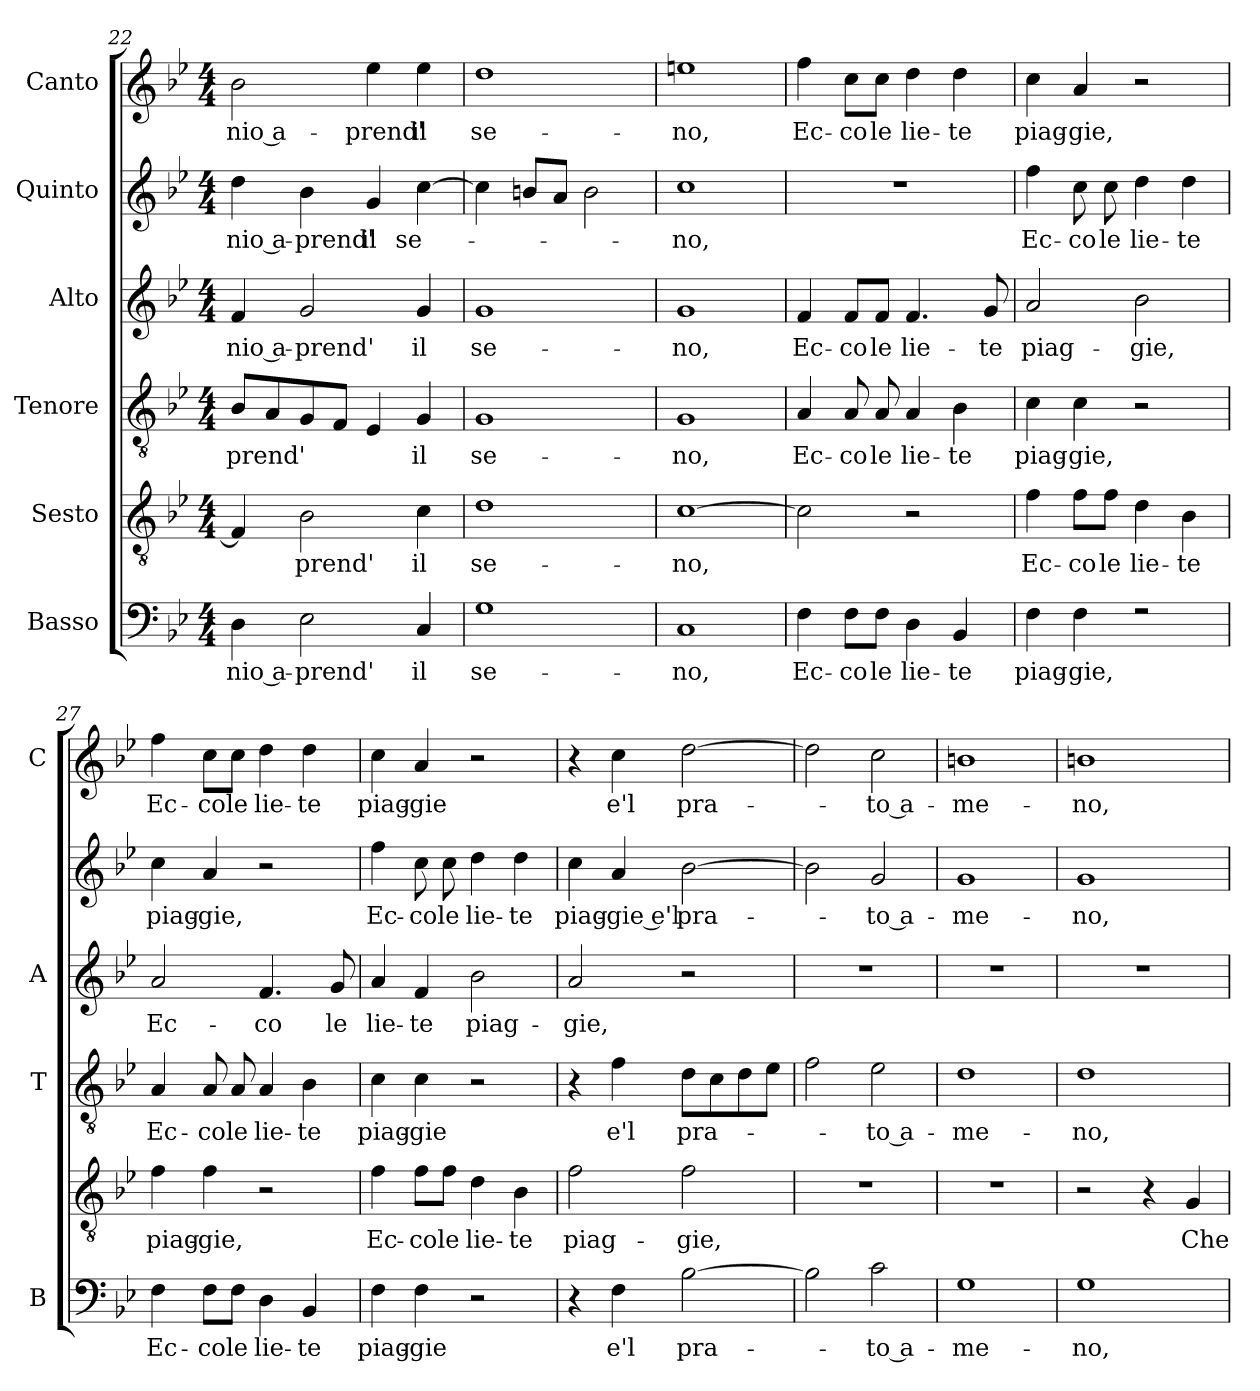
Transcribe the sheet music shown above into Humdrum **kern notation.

**kern	**text	**kern	**text	**kern	**text	**kern	**text	**kern	**text	**kern	**text
*part6	*part6	*part5	*part5	*part4	*part4	*part3	*part3	*part2	*part2	*part1	*part1
*staff6	*staff6	*staff5	*staff5	*staff4	*staff4	*staff3	*staff3	*staff2	*staff2	*staff1	*staff1
*I"Basso	*	*I"Sesto	*	*I"Tenore	*	*I"Alto	*	*I"Quinto	*	*I"Canto	*
*I'B	*	*	*	*I'T	*	*I'A	*	*	*	*I'C	*
*clefF4	*	*clefGv2	*	*clefGv2	*	*clefG2	*	*clefG2	*	*clefG2	*
*k[b-e-]	*	*k[b-e-]	*	*k[b-e-]	*	*k[b-e-]	*	*k[b-e-]	*	*k[b-e-]	*
*B-:	*	*B-:	*	*B-:	*	*B-:	*	*B-:	*	*B-:	*
*M4/4	*	*M4/4	*	*M4/4	*	*M4/4	*	*M4/4	*	*M4/4	*
=22	=22	=22	=22	=22	=22	=22	=22	=22	=22	=22	=22
!	!LO:LY:b	!	!	!	!LO:LY:b	!	!LO:LY:b	!	!LO:LY:b	!	!LO:LY:b
4D\	-nio a-	4F/]	.	8B-/L	-prend'	4f/	-nio a-	4dd\	-nio a-	2b-\	-nio a-
.	.	.	.	8A/	.	.	.	.	.	.	.
!	!LO:LY:b	!	!LO:LY:b	!	!	!	!LO:LY:b	!	!LO:LY:b	!	!
2E-\	-prend'	2B-\	-prend'	8G/	.	2g/	-prend'	4b-\	-prend'	.	.
.	.	.	.	8F/J	.	.	.	.	.	.	.
!	!	!	!	!	!	!	!	!	!LO:LY:b	!	!LO:LY:b
.	.	.	.	4E-/	.	.	.	4g/	il	4ee-\	-prend'
!	!LO:LY:b	!	!LO:LY:b	!	!LO:LY:b	!	!LO:LY:b	!	!LO:LY:b	!	!LO:LY:b
4C/	il	4c\	il	4G/	il	4g/	il	[4cc\	se-	4ee-\	il
=23	=23	=23	=23	=23	=23	=23	=23	=23	=23	=23	=23
!	!LO:LY:b	!	!LO:LY:b	!	!LO:LY:b	!	!LO:LY:b	!	!	!	!LO:LY:b
1G	se-	1d	se-	1G	se-	1g	se-	4cc\]	.	1dd	se-
.	.	.	.	.	.	.	.	8bn/L	.	.	.
.	.	.	.	.	.	.	.	8a/J	.	.	.
.	.	.	.	.	.	.	.	2b\	.	.	.
!!LO:LB:g=z
=24	=24	=24	=24	=24	=24	=24	=24	=24	=24	=24	=24
!	!LO:LY:b	!	!LO:LY:b	!	!LO:LY:b	!	!LO:LY:b	!	!LO:LY:b	!	!LO:LY:b
1C	-no,	[1c	-no,	1G	-no,	1g	-no,	1cc	-no,	1een	-no,
=25	=25	=25	=25	=25	=25	=25	=25	=25	=25	=25	=25
!	!LO:LY:b	!	!	!	!LO:LY:b	!	!LO:LY:b	!	!	!	!LO:LY:b
4F\	Ec-	2c\]	.	4A/	Ec-	4f/	Ec-	1r	.	4ff\	Ec-
!	!LO:LY:b	!	!	!	!LO:LY:b	!	!LO:LY:b	!	!	!	!LO:LY:b
8F\L	-co	.	.	8A/	-co	8f/L	-co	.	.	8cc\L	-co
!	!LO:LY:b	!	!	!	!LO:LY:b	!	!LO:LY:b	!	!	!	!LO:LY:b
8F\J	le	.	.	8A/	le	8f/J	le	.	.	8cc\J	le
!	!LO:LY:b	!	!	!	!LO:LY:b	!	!LO:LY:b	!	!	!	!LO:LY:b
4D\	lie-	2r	.	4A/	lie-	4.f/	lie-	.	.	4dd\	lie-
!	!LO:LY:b	!	!	!	!LO:LY:b	!	!	!	!	!	!LO:LY:b
4BB-/	-te	.	.	4B-\	-te	.	.	.	.	4dd\	-te
!	!	!	!	!	!	!	!LO:LY:b	!	!	!	!
.	.	.	.	.	.	8g/	-te	.	.	.	.
=26	=26	=26	=26	=26	=26	=26	=26	=26	=26	=26	=26
!	!LO:LY:b	!	!LO:LY:b	!	!LO:LY:b	!	!LO:LY:b	!	!LO:LY:b	!	!LO:LY:b
4F\	piag-	4f\	Ec-	4c\	piag-	2a/	piag-	4ff\	Ec-	4cc\	piag-
!	!LO:LY:b	!	!LO:LY:b	!	!LO:LY:b	!	!	!	!LO:LY:b	!	!LO:LY:b
4F\	-gie,	8f\L	-co	4c\	-gie,	.	.	8cc\	-co	4a/	-gie,
!	!	!	!LO:LY:b	!	!	!	!	!	!LO:LY:b	!	!
.	.	8f\J	le	.	.	.	.	8cc\	le	.	.
!	!	!	!LO:LY:b	!	!	!	!LO:LY:b	!	!LO:LY:b	!	!
2rF	.	4d\	lie-	2r	.	2b-\	-gie,	4dd\	lie-	2r	.
!	!	!	!LO:LY:b	!	!	!	!	!	!LO:LY:b	!	!
.	.	4B-\	-te	.	.	.	.	4dd\	-te	.	.
=27	=27	=27	=27	=27	=27	=27	=27	=27	=27	=27	=27
!	!LO:LY:b	!	!LO:LY:b	!	!LO:LY:b	!	!LO:LY:b	!	!LO:LY:b	!	!LO:LY:b
4F\	Ec-	4f\	piag-	4A/	Ec-	2a/	Ec-	4cc\	piag-	4ff\	Ec-
!	!LO:LY:b	!	!LO:LY:b	!	!LO:LY:b	!	!	!	!LO:LY:b	!	!LO:LY:b
8F\L	-co	4f\	-gie,	8A/	-co	.	.	4a/	-gie,	8cc\L	-co
!	!LO:LY:b	!	!	!	!LO:LY:b	!	!	!	!	!	!LO:LY:b
8F\J	le	.	.	8A/	le	.	.	.	.	8cc\J	le
!	!LO:LY:b	!	!	!	!LO:LY:b	!	!LO:LY:b	!	!	!	!LO:LY:b
4D\	lie-	2r	.	4A/	lie-	4.f/	-co	2r	.	4dd\	lie-
!	!LO:LY:b	!	!	!	!LO:LY:b	!	!	!	!	!	!LO:LY:b
4BB-/	-te	.	.	4B-\	-te	.	.	.	.	4dd\	-te
!	!	!	!	!	!	!	!LO:LY:b	!	!	!	!
.	.	.	.	.	.	8g/	le	.	.	.	.
=28	=28	=28	=28	=28	=28	=28	=28	=28	=28	=28	=28
!	!LO:LY:b	!	!LO:LY:b	!	!LO:LY:b	!	!LO:LY:b	!	!LO:LY:b	!	!LO:LY:b
4F\	piag-	4f\	Ec-	4c\	piag-	4a/	lie-	4ff\	Ec-	4cc\	piag-
!	!LO:LY:b	!	!LO:LY:b	!	!LO:LY:b	!	!LO:LY:b	!	!LO:LY:b	!	!LO:LY:b
4F\	-gie	8f\L	-co	4c\	-gie	4f/	-te	8cc\	-co	4a/	-gie
!	!	!	!LO:LY:b	!	!	!	!	!	!LO:LY:b	!	!
.	.	8f\J	le	.	.	.	.	8cc\	le	.	.
!	!	!	!LO:LY:b	!	!	!	!LO:LY:b	!	!LO:LY:b	!	!
2r	.	4d\	lie-	2r	.	2b-\	piag-	4dd\	lie-	2r	.
!	!	!	!LO:LY:b	!	!	!	!	!	!LO:LY:b	!	!
.	.	4B-\	-te	.	.	.	.	4dd\	-te	.	.
=29	=29	=29	=29	=29	=29	=29	=29	=29	=29	=29	=29
!	!	!	!LO:LY:b	!	!	!	!LO:LY:b	!	!LO:LY:b	!	!
4r	.	2f\	piag-	4r	.	2a/	-gie,	4cc\	piag-	4r	.
!	!LO:LY:b	!	!	!	!LO:LY:b	!	!	!	!LO:LY:b	!	!LO:LY:b
4F\	e'l	.	.	4f\	e'l	.	.	4a/	-gie e'l	4cc\	e'l
!	!LO:LY:b	!	!LO:LY:b	!	!LO:LY:b	!	!	!	!LO:LY:b	!	!LO:LY:b
[2B-\	pra-	2f\	-gie,	8d\L	pra-	2r	.	[2b-\	pra-	[2dd\	pra-
.	.	.	.	8c\	.	.	.	.	.	.	.
.	.	.	.	8d\	.	.	.	.	.	.	.
.	.	.	.	8e-\J	.	.	.	.	.	.	.
=30	=30	=30	=30	=30	=30	=30	=30	=30	=30	=30	=30
2B-\]	.	1r	.	2f\	.	1r	.	2b-\]	.	2dd\]	.
!	!LO:LY:b	!	!	!	!LO:LY:b	!	!	!	!LO:LY:b	!	!LO:LY:b
2c\	-to a-	.	.	2e-\	-to a-	.	.	2g/	-to a-	2cc\	-to a-
=31	=31	=31	=31	=31	=31	=31	=31	=31	=31	=31	=31
!	!LO:LY:b	!	!	!	!LO:LY:b	!	!	!	!LO:LY:b	!	!LO:LY:b
1G	-me-	1r	.	1d	-me-	1r	.	1g	-me-	1bn	-me-
=32	=32	=32	=32	=32	=32	=32	=32	=32	=32	=32	=32
!	!LO:LY:b	!	!	!	!LO:LY:b	!	!	!	!LO:LY:b	!	!LO:LY:b
1G	-no,	2r	.	1d	-no,	1r	.	1g	-no,	1bn	-no,
.	.	4r	.	.	.	.	.	.	.	.	.
!	!	!	!LO:LY:b	!	!	!	!	!	!	!	!
.	.	4G/	Che	.	.	.	.	.	.	.	.
=	=	=	=	=	=	=	=	=	=	=	=
*-	*-	*-	*-	*-	*-	*-	*-	*-	*-	*-	*-
